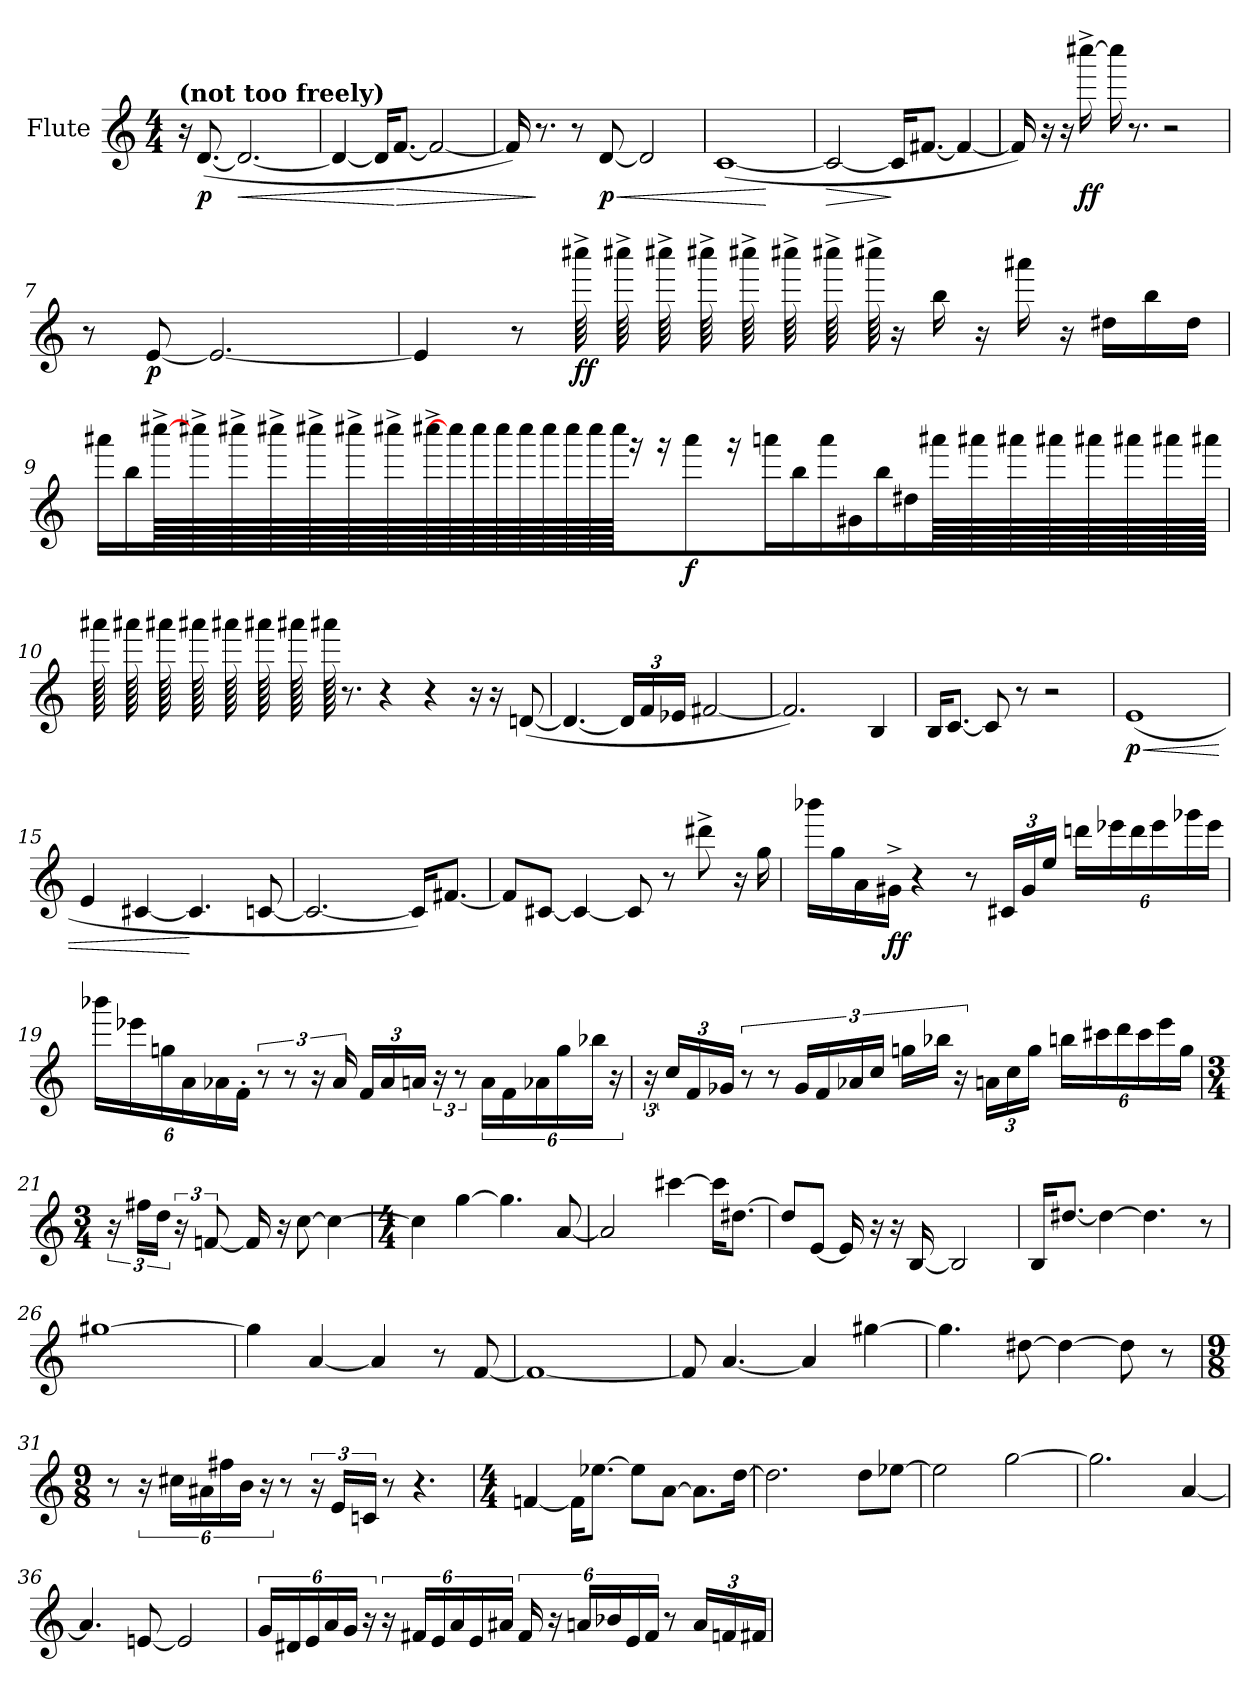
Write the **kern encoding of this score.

**kern	**dynam
*part1	*part1
*staff1	*staff1
*I"Flute	*
*I'Fl.	*
*clefG2	*
*k[]	*
*M4/4	*
*MM84	*
=1	=1
!LO:TX:a:B:t=(not too freely)	!
16r	.
!	!LO:DY:b
(<[8.d/	p
!	!LO:HP:b
2.d/_	<
=2	=2
4d/_	.
16d/KL]	.
!	!LO:HP:n=1:b
[8.f/J	[ >
2f/_	.
=3	=3
16f/])	.
8.r	]
8r	.
!	!LO:HP:b
!	!LO:DY:n=1:b
[8d/	< p
2d/]	.
=4	=4
(<[1c	.
.	[
=5	=5
!	!LO:HP:b
2c/_	>
16c/KL]	]
[8.f#X/J	.
4f#/_	.
!!LO:LB:g=z
=6	=6
16f#/])	.
16r	.
16r	.
!	!LO:DY:b
[16cccc#X^\	ff
16cccc#\]	.
8.r	.
2r	.
=7	=7
8r	.
!	!LO:DY:b
[8e/	p
2.e/_	.
=8	=8
4e/]	.
8r	.
!	!LO:DY:b
*tremolo	*
64cccc#X^\	ff
64cccc#X^\	.
64cccc#X^\	.
64cccc#X^\	.
64cccc#X^\	.
64cccc#X^\	.
64cccc#X^\	.
64cccc#X^\	.
*Xtremolo	*
16r	.
16bb\	.
16r	.
16aaa#X\	.
16r	.
16dd#X\LL	.
16bb\	.
16dd#\JJ	.
=9	=9
16aaa#X\LL	.
16bb\	.
*tremolo	*
[128cccc#X^\	.
128cccc#X^\	.
128cccc#X^\	.
128cccc#X^\	.
128cccc#X^\	.
128cccc#X^\	.
128cccc#X^\	.
128cccc#X^\	.
128cccc#\]	.
128cccc#\	.
128cccc#\	.
128cccc#\	.
128cccc#\	.
128cccc#\	.
128cccc#\	.
128cccc#\JJJJJ	.
*Xtremolo	*
16r	.
16r	.
!	!LO:DY:b
8aaa#\	f
16r	.
16aaan\LL	.
16bb\	.
16aaa\JJ	.
16g#X\LL	.
16bb\	.
16dd#X\	.
*tremolo	*
128aaa#X\	.
128aaa#X\	.
128aaa#X\	.
128aaa#X\	.
128aaa#X\	.
128aaa#X\	.
128aaa#X\	.
128aaa#X\JJJJJ	.
!!LO:LB:g=z
=10	=10
128aaa#X\	.
128aaa#X\	.
128aaa#X\	.
128aaa#X\	.
128aaa#X\	.
128aaa#X\	.
128aaa#X\	.
128aaa#X\	.
*Xtremolo	*
8.r	.
4r	.
4r	.
16r	.
16r	.
(<[8dn/	.
=11	=11
4.d/_	.
*Xbrackettup	*
24d/LL]	.
24f/	.
24e-X/JJ	.
[2f#X/	.
=12	=12
2.f#/])	.
4B/	.
=13	=13
16B/KL	.
[8.c/J	.
8c/]	.
8r	.
2r	.
=14	=14
!	!LO:HP:b
!	!LO:DY:n=1:b
(>1e	< p
=15	=15
4e/	.
[4c#X/	.
4.c#/]	[
[8cn/	.
!!LO:LB:g=z
=16	=16
2.c/_	.
16c/KL])	.
[8.f#X/J	.
=17	=17
8f#/L]	.
[8c#X/J	.
4c#/_	.
8c#/]	.
8r	.
8ddd#X^\	.
16r	.
16gg\	.
=18	=18
16bbb-X\LL	.
16gg\	.
16a\	.
!	!LO:DY:b
16g#X^\JJ	ff
4r	.
8r	.
24c#X/LL	.
24g#/	.
24ee/JJ	.
24dddn\LL	.
24eee-X\	.
24ddd\	.
24eee-\	.
24ggg-X\	.
24eee-\JJ	.
!!LO:LB:g=z
=19	=19
24bbb-X\LL	.
24eee-X\	.
24ggn\	.
24a\	.
24a-X\	.
24f'\JJ	.
*brackettup	*
12r	.
12r	.
24r	.
24a-/	.
24f/LL	.
24a-/	.
24an/JJ	.
24r	.
12r	.
24a\LL	.
24f\	.
24a-X\	.
24gg\	.
24bb-X\JJ	.
24r	.
!!LO:LB:g=z
=20	=20
24r	.
24cc/LL	.
24f/	.
24g-X/JJ	.
12r	.
12r	.
24g-/LL	.
24f/	.
24a-X/	.
24cc/JJ	.
24ggn\LL	.
24bb-X\JJ	.
24r	.
24an\LL	.
24cc\	.
24gg\JJ	.
*Xbrackettup	*
24bbn\LL	.
24ccc#X\	.
24ddd\	.
24ccc#\	.
24eee\	.
24gg\JJ	.
=21	=21
*M3/4	*
*brackettup	*
24r	.
24ff#X\LL	.
24dd\JJ	.
24r	.
[12fn/	.
16f/]	.
16r	.
[8cc\	.
4cc\_	.
=22	=22
*M4/4	*
4cc\]	.
[4gg\	.
4.gg\]	.
[8a/	.
!!LO:LB:g=z
=23	=23
2a/]	.
[4ccc#X\	.
16ccc#\KL]	.
[8.dd#X\J	.
=24	=24
8dd#/L]	.
[8e/J	.
16e/]	.
16r	.
16r	.
[16B/	.
2B/]	.
=25	=25
16B/KL	.
[8.dd#X/J	.
4dd#\_	.
4.dd#\]	.
8r	.
=26	=26
[1gg#X	.
=27	=27
4gg#\]	.
[4a/	.
4a/]	.
8r	.
[8f/	.
=28	=28
1f_	.
!!LO:LB:g=z
=29	=29
8f/]	.
[4.a/	.
4a/]	.
[4gg#X\	.
=30	=30
4.gg#\]	.
[8dd#X\	.
4dd#\_	.
8dd#\]	.
8r	.
=31	=31
*M9/8	*
8r	.
24r	.
24cc#X\LL	.
24a#X\	.
24ff#X\	.
24b\JJ	.
24r	.
8r	.
24r	.
24e/LL	.
24cn/JJ	.
8r	.
4.r	.
=32	=32
*M4/4	*
[4fn/	.
16f\KL]	.
[8.ee-X\J	.
8ee-\L]	.
[8a\J	.
8.a\L]	.
[16dd\Jk	.
!!LO:LB:g=z
=33	=33
2.dd\]	.
8dd\L	.
[8ee-X\J	.
=34	=34
2ee-\]	.
[2gg\	.
=35	=35
2.gg\]	.
[4a/	.
=36	=36
4.a/]	.
[8en/	.
2e/]	.
=37	=37
24g/LL	.
24d#X/	.
24e/	.
24a/	.
24g/JJ	.
24r	.
24r	.
24f#X/LL	.
24e/	.
24a/	.
24e/	.
24a#X/JJ	.
24f#/	.
24r	.
24an/LL	.
24b-X/	.
24e/	.
24f#/JJ	.
8r	.
*Xbrackettup	*
24a/LL	.
24fn/	.
24f#X/JJ	.
=	=
*-	*-
